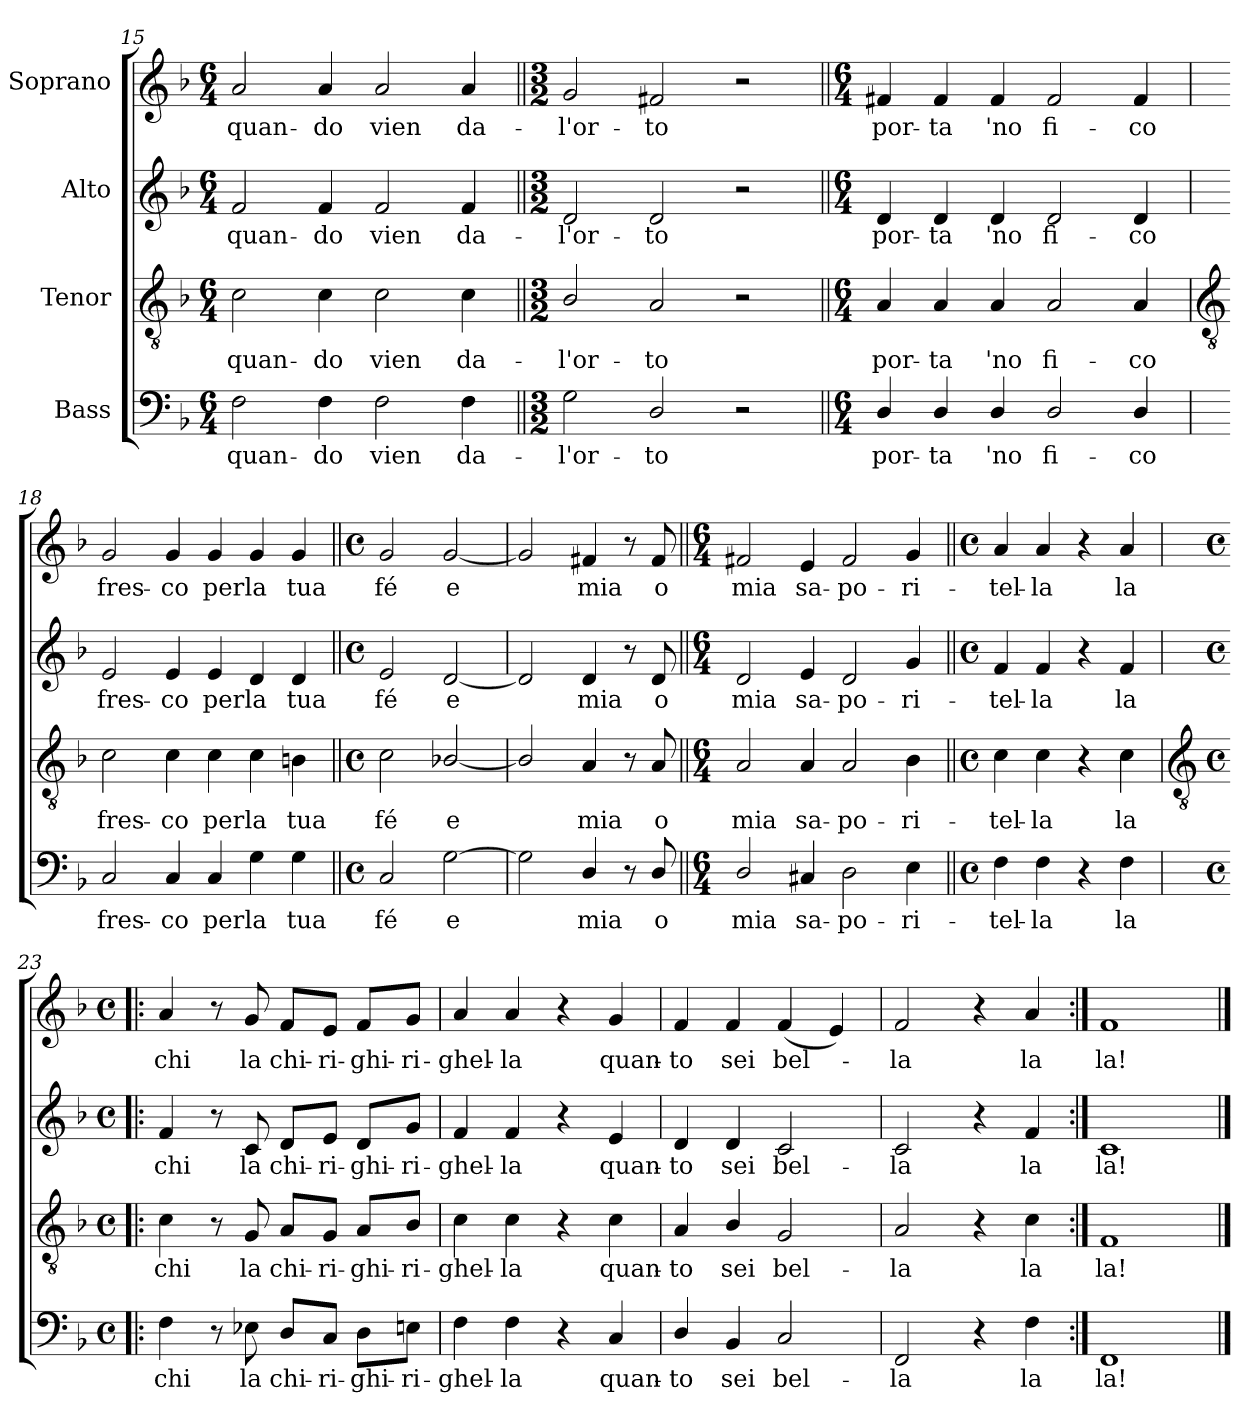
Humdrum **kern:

**kern	**text	**kern	**text	**kern	**text	**kern	**text
*part4	*part4	*part3	*part3	*part2	*part2	*part1	*part1
*staff4	*staff4	*staff3	*staff3	*staff2	*staff2	*staff1	*staff1
*I"Bass	*	*I"Tenor	*	*I"Alto	*	*I"Soprano	*
*clefF4	*	*clefGv2	*	*clefG2	*	*clefG2	*
*k[b-]	*	*k[b-]	*	*k[b-]	*	*k[b-]	*
*F:	*	*F:	*	*F:	*	*F:	*
*M6/4	*	*M6/4	*	*M6/4	*	*M6/4	*
=15	=15	=15	=15	=15	=15	=15	=15
!	!LO:LY:b	!	!LO:LY:b	!	!LO:LY:b	!	!LO:LY:b
2F	quan-	2c	quan-	2f	quan-	2a	quan-
!	!LO:LY:b	!	!LO:LY:b	!	!LO:LY:b	!	!LO:LY:b
4F	-do	4c	-do	4f	-do	4a	-do
!	!LO:LY:b	!	!LO:LY:b	!	!LO:LY:b	!	!LO:LY:b
2F	vien	2c	vien	2f	vien	2a	vien
!	!LO:LY:b	!	!LO:LY:b	!	!LO:LY:b	!	!LO:LY:b
4F	da-	4c	da-	4f	da-	4a	da-
=16||	=16||	=16||	=16||	=16||	=16||	=16||	=16||
*M3/2	*	*M3/2	*	*M3/2	*	*M3/2	*
!	!LO:LY:b	!	!LO:LY:b	!	!LO:LY:b	!	!LO:LY:b
2G	-l'or-	2B-/	-l'or-	2d	-l'or-	2g	-l'or-
!	!LO:LY:b	!	!LO:LY:b	!	!LO:LY:b	!	!LO:LY:b
2D/	-to	2A	-to	2d	-to	2f#X	-to
2r	.	2r	.	2r	.	2r	.
=17||	=17||	=17||	=17||	=17||	=17||	=17||	=17||
*M6/4	*	*M6/4	*	*M6/4	*	*M6/4	*
!	!LO:LY:b	!	!LO:LY:b	!	!LO:LY:b	!	!LO:LY:b
4D/	por-	4A	por-	4d	por-	4f#X	por-
!	!LO:LY:b	!	!LO:LY:b	!	!LO:LY:b	!	!LO:LY:b
4D/	-ta	4A	-ta	4d	-ta	4f#	-ta
!	!LO:LY:b	!	!LO:LY:b	!	!LO:LY:b	!	!LO:LY:b
4D/	'no	4A	'no	4d	'no	4f#	'no
!	!LO:LY:b	!	!LO:LY:b	!	!LO:LY:b	!	!LO:LY:b
2D/	fi-	2A	fi-	2d	fi-	2f#	fi-
!	!LO:LY:b	!	!LO:LY:b	!	!LO:LY:b	!	!LO:LY:b
4D/	-co	4A	-co	4d	-co	4f#	-co
!!LO:LB:g=z
=18	=18	=18	=18	=18	=18	=18	=18
*	*	*clefGv2	*	*	*	*	*
!	!LO:LY:b	!	!LO:LY:b	!	!LO:LY:b	!	!LO:LY:b
2C	fres-	2c	fres-	2e	fres-	2g	fres-
!	!LO:LY:b	!	!LO:LY:b	!	!LO:LY:b	!	!LO:LY:b
4C	-co	4c	-co	4e	-co	4g	-co
!	!LO:LY:b	!	!LO:LY:b	!	!LO:LY:b	!	!LO:LY:b
4C	per	4c	per	4e	per	4g	per
!	!LO:LY:b	!	!LO:LY:b	!	!LO:LY:b	!	!LO:LY:b
4G	la	4c	la	4d	la	4g	la
!	!LO:LY:b	!	!LO:LY:b	!	!LO:LY:b	!	!LO:LY:b
4G	tua	4Bn	tua	4d	tua	4g	tua
=19||	=19||	=19||	=19||	=19||	=19||	=19||	=19||
*M4/4	*	*M4/4	*	*M4/4	*	*M4/4	*
*met(c)	*	*met(c)	*	*met(c)	*	*met(c)	*
!	!LO:LY:b	!	!LO:LY:b	!	!LO:LY:b	!	!LO:LY:b
2C	fé	2c	fé	2e	fé	2g	fé
!	!LO:LY:b	!	!LO:LY:b	!	!LO:LY:b	!	!LO:LY:b
[2G	e	[2B-X/	e	[2d	e	[2g	e
=20	=20	=20	=20	=20	=20	=20	=20
2G]	.	2B-/]	.	2d]	.	2g]	.
!	!LO:LY:b	!	!LO:LY:b	!	!LO:LY:b	!	!LO:LY:b
4D/	mia	4A	mia	4d	mia	4f#X	mia
8r	.	8r	.	8r	.	8r	.
!	!LO:LY:b	!	!LO:LY:b	!	!LO:LY:b	!	!LO:LY:b
8D/	o	8A	o	8d	o	8f#	o
=21||	=21||	=21||	=21||	=21||	=21||	=21||	=21||
*M6/4	*	*M6/4	*	*M6/4	*	*M6/4	*
!	!LO:LY:b	!	!LO:LY:b	!	!LO:LY:b	!	!LO:LY:b
2D/	mia	2A	mia	2d	mia	2f#X	mia
!	!LO:LY:b	!	!LO:LY:b	!	!LO:LY:b	!	!LO:LY:b
4C#X	sa-	4A	sa-	4e	sa-	4e	sa-
!	!LO:LY:b	!	!LO:LY:b	!	!LO:LY:b	!	!LO:LY:b
2D	-po-	2A	-po-	2d	-po-	2f#	-po-
!	!LO:LY:b	!	!LO:LY:b	!	!LO:LY:b	!	!LO:LY:b
4E	-ri-	4B-	-ri-	4g	-ri-	4g	-ri-
=22||	=22||	=22||	=22||	=22||	=22||	=22||	=22||
*M4/4	*	*M4/4	*	*M4/4	*	*M4/4	*
*met(c)	*	*met(c)	*	*met(c)	*	*met(c)	*
!	!LO:LY:b	!	!LO:LY:b	!	!LO:LY:b	!	!LO:LY:b
4F	-tel-	4c	-tel-	4f	-tel-	4a	-tel-
!	!LO:LY:b	!	!LO:LY:b	!	!LO:LY:b	!	!LO:LY:b
4F	-la	4c	-la	4f	-la	4a	-la
4r	.	4r	.	4r	.	4r	.
!	!LO:LY:b	!	!LO:LY:b	!	!LO:LY:b	!	!LO:LY:b
4F	la	4c	la	4f	la	4a	la
!!LO:LB:g=z
=23!|:	=23!|:	=23!|:	=23!|:	=23!|:	=23!|:	=23!|:	=23!|:
*	*	*clefGv2	*	*	*	*	*
*M4/4	*	*M4/4	*	*M4/4	*	*M4/4	*
*met(c)	*	*met(c)	*	*met(c)	*	*met(c)	*
!	!LO:LY:b	!	!LO:LY:b	!	!LO:LY:b	!	!LO:LY:b
4F	chi	4c	chi	4f	chi	4a	chi
8r	.	8r	.	8r	.	8r	.
!	!LO:LY:b	!	!LO:LY:b	!	!LO:LY:b	!	!LO:LY:b
8E-X	la	8G	la	8c	la	8g	la
!	!LO:LY:b	!	!LO:LY:b	!	!LO:LY:b	!	!LO:LY:b
8D/L	chi-	8A/L	chi-	8d/L	chi-	8f/L	chi-
!	!LO:LY:b	!	!LO:LY:b	!	!LO:LY:b	!	!LO:LY:b
8C/J	-ri-	8G/J	-ri-	8e/J	-ri-	8e/J	-ri-
!	!LO:LY:b	!	!LO:LY:b	!	!LO:LY:b	!	!LO:LY:b
8D\L	-ghi-	8A/L	-ghi-	8d/L	-ghi-	8f/L	-ghi-
!	!LO:LY:b	!	!LO:LY:b	!	!LO:LY:b	!	!LO:LY:b
8En\J	-ri-	8B-/J	-ri-	8g/J	-ri-	8g/J	-ri-
=24	=24	=24	=24	=24	=24	=24	=24
!	!LO:LY:b	!	!LO:LY:b	!	!LO:LY:b	!	!LO:LY:b
4F	-ghel-	4c	-ghel-	4f	-ghel-	4a	-ghel-
!	!LO:LY:b	!	!LO:LY:b	!	!LO:LY:b	!	!LO:LY:b
4F	-la	4c	-la	4f	-la	4a	-la
4r	.	4r	.	4r	.	4r	.
!	!LO:LY:b	!	!LO:LY:b	!	!LO:LY:b	!	!LO:LY:b
4C	quan-	4c	quan-	4e	quan-	4g	quan-
=25	=25	=25	=25	=25	=25	=25	=25
!	!LO:LY:b	!	!LO:LY:b	!	!LO:LY:b	!	!LO:LY:b
4D/	-to	4A	-to	4d	-to	4f	-to
!	!LO:LY:b	!	!LO:LY:b	!	!LO:LY:b	!	!LO:LY:b
4BB-	sei	4B-/	sei	4d	sei	4f	sei
!	!LO:LY:b	!	!LO:LY:b	!	!LO:LY:b	!	!LO:LY:b
2C	bel-	2G	bel-	2c	bel-	(<4f	bel-
.	.	.	.	.	.	4e)	.
=26	=26	=26	=26	=26	=26	=26	=26
!	!LO:LY:b	!	!LO:LY:b	!	!LO:LY:b	!	!LO:LY:b
2FF	-la	2A	-la	2c	-la	2f	la
4r	.	4r	.	4r	.	4r	.
!	!LO:LY:b	!	!LO:LY:b	!	!LO:LY:b	!	!LO:LY:b
4F	la	4c	la	4f	la	4a	la
=27:|!	=27:|!	=27:|!	=27:|!	=27:|!	=27:|!	=27:|!	=27:|!
!	!LO:LY:b	!	!LO:LY:b	!	!LO:LY:b	!	!LO:LY:b
1FF	la!	1F	la!	1c	la!	1f	la!
==	==	==	==	==	==	==	==
*-	*-	*-	*-	*-	*-	*-	*-
